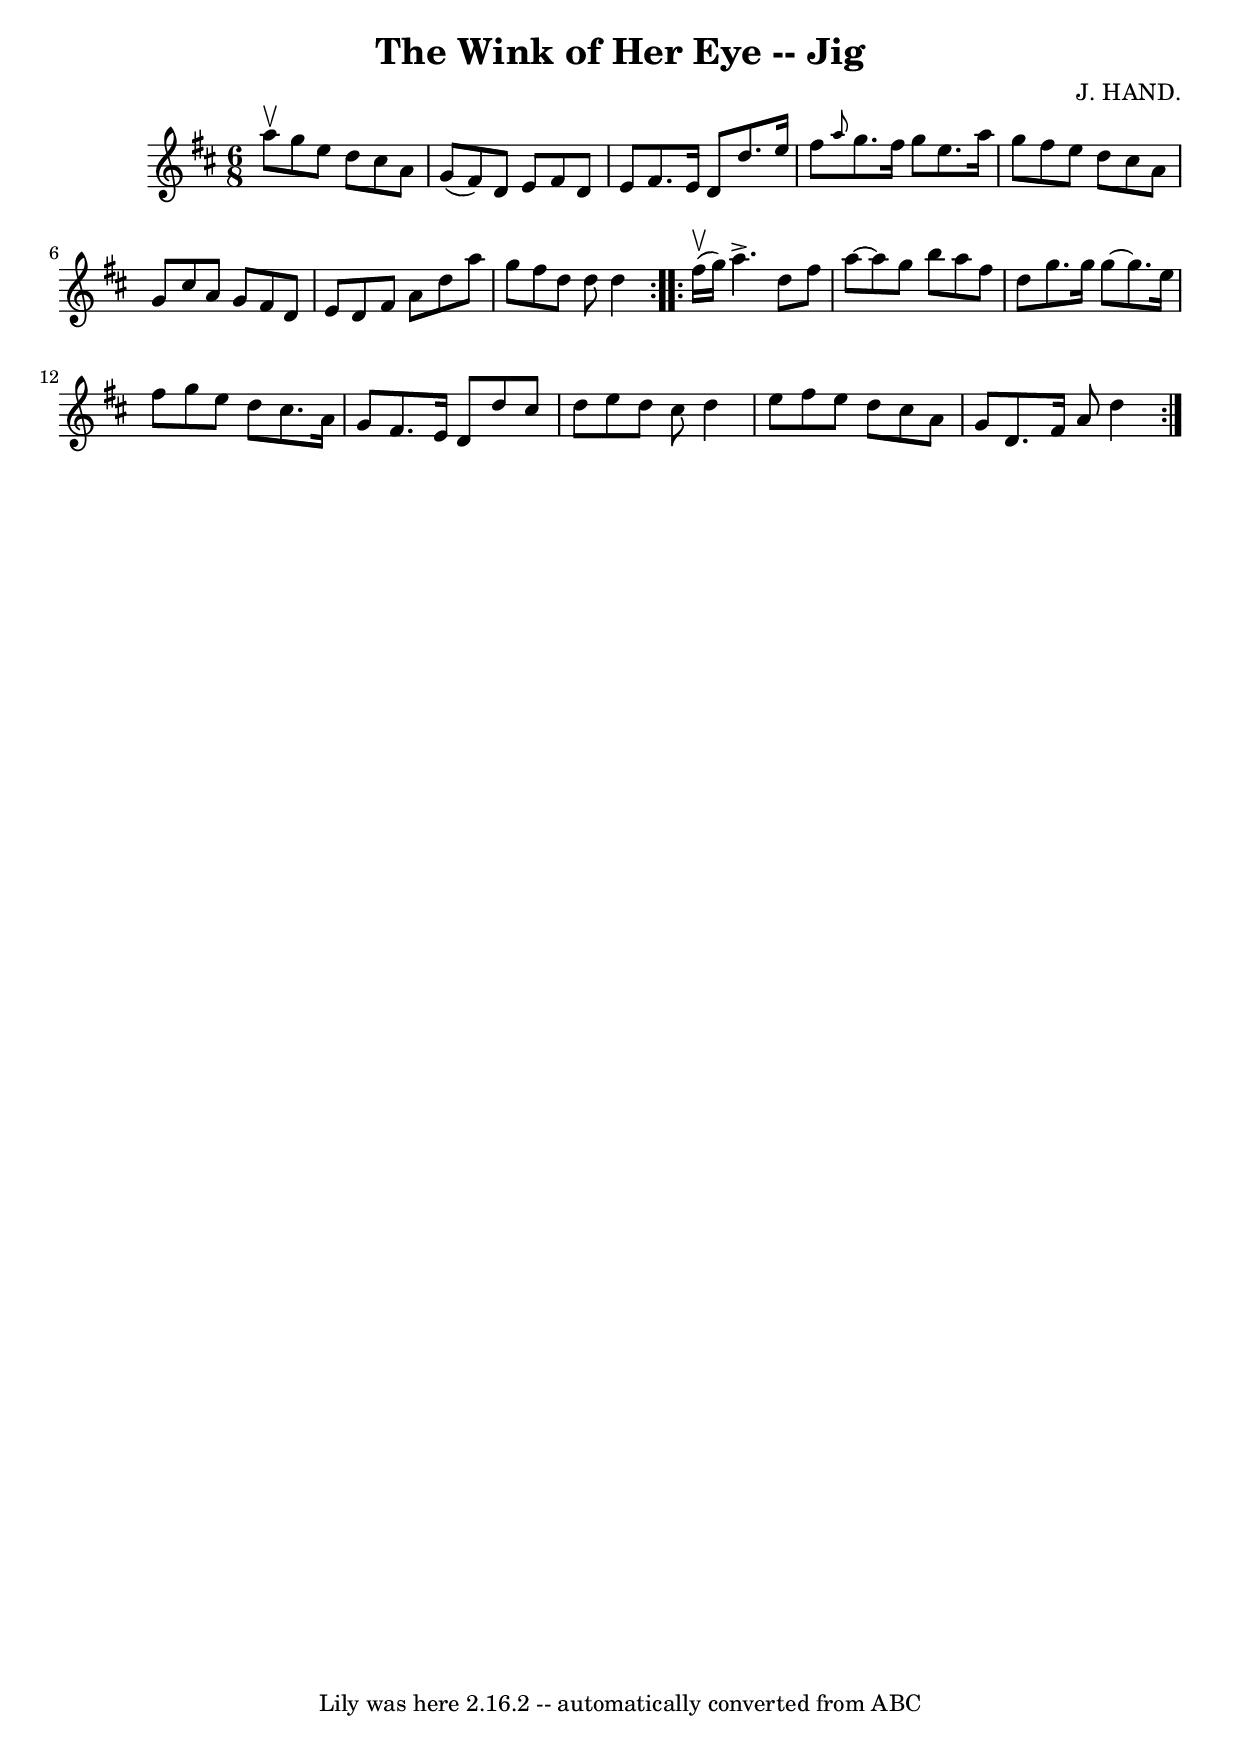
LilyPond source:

\version "2.7.40"
\include "Mammoth.ily"
\header {
	%% book = "Ryan's Mammoth Collection"
	composer = "J. HAND."
	crossRefNumber = "1"
	footnotes = "\\\\85 437"
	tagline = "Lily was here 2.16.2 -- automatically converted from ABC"
	title = "The Wink of Her Eye -- Jig"
}
voicedefault =  {


\repeat volta 2 {
\time 6/8 
\key d \major a''8^\upbow |
 g''8 e''8 d''8    
cis''8 a'8 g'8 (|
 fis'8) d'8 e'8 fis'8 d'8    
e'8    |
 fis'8. e'16 d'8 d''8. e''16 fis''8    |
 
\grace { a''8  } g''8. fis''16 g''8 e''8. a''16 g''8    
|
 fis''8 e''8 d''8 cis''8 a'8 g'8    |
   
cis''8 a'8 g'8 fis'8 d'8 e'8    |
 d'8 fis'8 a'8   
 d''8 a''8 g''8    |
 fis''8 d''8 d''8 d''4  }     
\repeat volta 2 { fis''16^\upbow(g''16) |
 a''4.^\accent   
d''8 fis''8 a''8   ~    |
 a''8 g''8 b''8 a''8 fis''8 
 d''8    |
 g''8. g''16 g''8   ~ g''8. e''16 fis''8    
|
 g''8 e''8 d''8 cis''8. a'16 g'8    |
     
fis'8. e'16 d'8 d''8 cis''8 d''8    |
 e''8 d''8    
cis''8 d''4 e''8    |
 fis''8 e''8 d''8 cis''8 a'8    
g'8    |
 d'8. fis'16 a'8 d''4  }   
}

\score{
    <<

	\context Staff="default"
	{
	    \voicedefault 
	}

    >>
	\layout {
	}
	\midi {}
}
